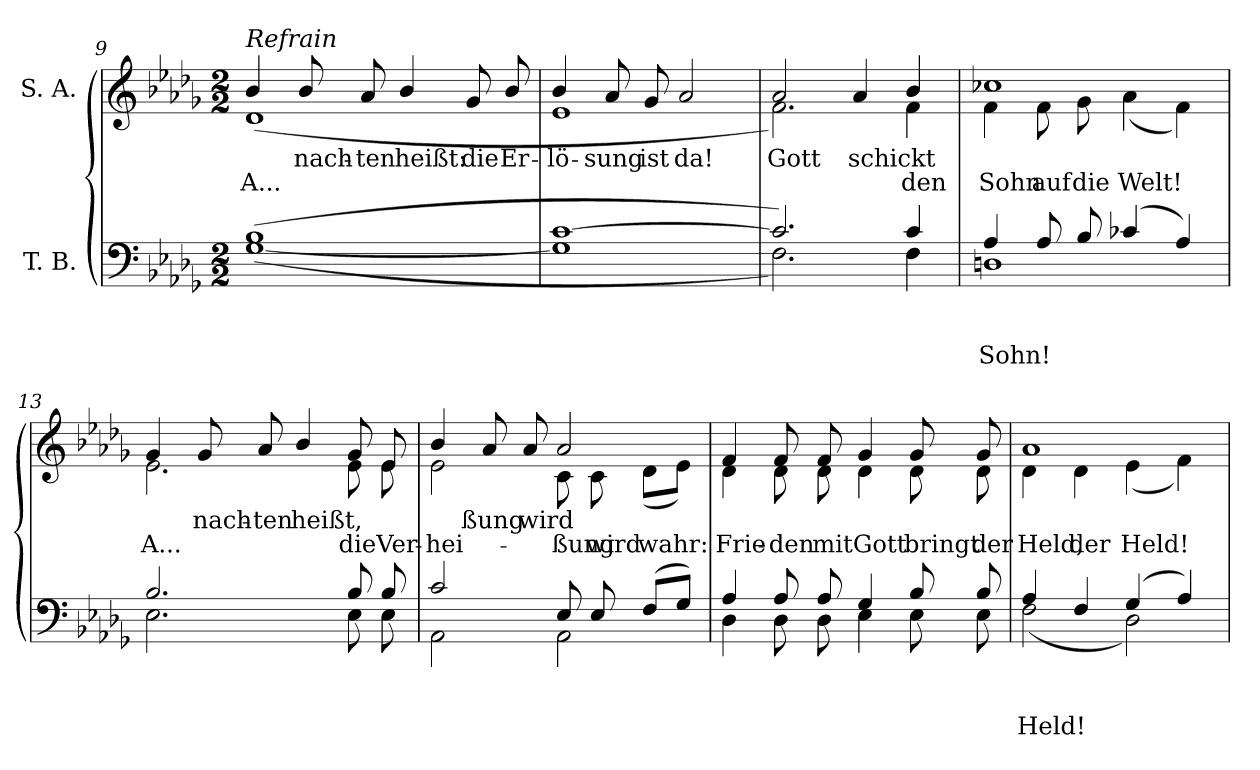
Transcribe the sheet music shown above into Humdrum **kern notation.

**kern	**text	**text	**text	**kern	**text	**text
*part2	*part2	*part2	*part2	*part1	*part1	*part1
*staff2	*staff2	*staff2	*staff2	*staff1	*staff1	*staff1
*I"T. B.	*	*	*	*I"S. A.	*	*
!!LO:LB:g=z
*clefF4	*	*	*	*clefG2	*	*
*k[b-e-a-d-g-]	*	*	*	*k[b-e-a-d-g-]	*	*
*D-:	*	*	*	*D-:	*	*
*M2/2	*	*	*	*M2/2	*	*
=9	=9	=9	=9	=9	=9	=9
*^	*	*	*	*	*	*
!	!	!	!	!	!	!LO:LY:a	!
*	*	*	*	*	*^	*	*
!	!	!	!	!	!LO:TX:a:i:t=Refrain	!	!	!
!	!	!	!	!	!	!	!	!LO:LY:b
(>1B-	(<[<1G-	.	.	.	4b-/	(<1d-	.	A...
!	!	!	!	!	!	!	!LO:LY:a	!
.	.	.	.	.	8b-/	.	-nach-	.
!	!	!	!	!	!	!	!LO:LY:a	!
.	.	.	.	.	8a-/	.	-ten	.
!	!	!	!	!	!	!	!LO:LY:a	!
.	.	.	.	.	4b-/	.	heißt:	.
!	!	!	!	!	!	!	!LO:LY:a	!
.	.	.	.	.	8g-/	.	die	.
!	!	!	!	!	!	!	!LO:LY:a	!
.	.	.	.	.	8b-/	.	Er-	.
=10	=10	=10	=10	=10	=10	=10	=10	=10
!	!	!	!	!	!	!	!LO:LY:a	!
[>1c	1G-]	.	.	.	4b-/	1e-	-lö-	.
!	!	!	!	!	!	!	!LO:LY:a	!
.	.	.	.	.	8a-/	.	-sung	.
!	!	!	!	!	!	!	!LO:LY:a	!
.	.	.	.	.	8g-/	.	ist	.
!	!	!	!	!	!	!	!LO:LY:a	!
.	.	.	.	.	2a-/	.	da!	.
=11	=11	=11	=11	=11	=11	=11	=11	=11
!	!	!	!	!	!	!	!LO:LY:a	!
2.c/])	2.F\)	.	.	.	2a-/	2.f\)	Gott	.
!	!	!	!	!	!	!	!LO:LY:a	!
.	.	.	.	.	4a-/	.	schickt	.
!	!	!	!	!	!	!	!LO:LY:a	!
!	!	!	!	!	!	!	!	!LO:LY:b
4c/	4F\	.	.	.	4b-/	4f\	.	den
!!LO:PB:g=z	!!
=12	=12	=12	=12	=12	=12	=12	=12	=12
!	!	!	!	!LO:LY:b	!	!	!	!
!	!	!	!	!	!	!	!LO:LY:a	!
!	!	!	!	!	!	!	!	!LO:LY:b
4A-/	1Dn	.	.	Sohn!	1cc-X	4f\	.	Sohn
!	!	!	!	!	!	!	!	!LO:LY:b
8A-/	.	.	.	.	.	8f\	.	auf
!	!	!	!	!	!	!	!	!LO:LY:b
8B-/	.	.	.	.	.	8g-\	.	die
!	!	!	!	!	!	!	!	!LO:LY:b
(>4c-X/	.	.	.	.	.	(<4a-\	.	Welt!
4A-/)	.	.	.	.	.	4f\)	.	.
=13	=13	=13	=13	=13	=13	=13	=13	=13
!	!	!	!	!	!	!	!LO:LY:a	!
!	!	!	!	!	!	!	!	!LO:LY:b
2.B-/	2.E-\	.	.	.	4g-/	2.e-\	.	A...
!	!	!	!	!	!	!	!LO:LY:a	!
.	.	.	.	.	8g-/	.	-nach-	.
!	!	!	!	!	!	!	!LO:LY:a	!
.	.	.	.	.	8a-/	.	-ten	.
!	!	!	!	!	!	!	!LO:LY:a	!
.	.	.	.	.	4b-/	.	heißt,	.
!	!	!	!	!	!	!	!LO:LY:a	!
!	!	!	!	!	!	!	!	!LO:LY:b
8B-/	8E-\	.	.	.	8g-/	8e-\	.	die
!	!	!	!	!	!	!	!LO:LY:a	!
!	!	!	!	!	!	!	!	!LO:LY:b
8B-/	8E-\	.	.	.	8e-/	8e-\	.	Ver-
=14	=14	=14	=14	=14	=14	=14	=14	=14
!	!	!	!	!	!	!	!LO:LY:a	!
!	!	!	!	!	!	!	!	!LO:LY:b
2c/	2AA-\	.	.	.	4b-/	2e-\	.	-hei-
!	!	!	!	!	!	!	!LO:LY:a	!
.	.	.	.	.	8a-/	.	-ßung	.
!	!	!	!	!	!	!	!LO:LY:a	!
.	.	.	.	.	8a-/	.	wird	.
!	!	!	!	!	!	!	!LO:LY:a	!
!	!	!	!	!	!	!	!	!LO:LY:b
8E-/	2AA-\	.	.	.	2a-/	8c\	.	-ßung
!	!	!	!	!	!	!	!	!LO:LY:b
8E-/	.	.	.	.	.	8c\	.	wird
!	!	!	!	!	!	!	!	!LO:LY:b
(>8F/L	.	.	.	.	.	(<8d-\L	.	wahr:
8G-/J)	.	.	.	.	.	8e-\J)	.	.
!!LO:LB:g=z	!!
=15	=15	=15	=15	=15	=15	=15	=15	=15
!	!	!	!	!	!	!	!	!LO:LY:b
4A-/	4D-\	.	.	.	4f/	4d-\	.	Frie-
!	!	!	!	!	!	!	!	!LO:LY:b
8A-/	8D-\	.	.	.	8f/	8d-\	.	-den
!	!	!	!	!	!	!	!	!LO:LY:b
8A-/	8D-\	.	.	.	8f/	8d-\	.	mit
!	!	!	!	!	!	!	!	!LO:LY:b
4G-/	4E-\	.	.	.	4g-/	4d-\	.	Gott
!	!	!	!	!	!	!	!	!LO:LY:b
8B-/	8E-\	.	.	.	8g-/	8d-\	.	bringt
!	!	!	!	!	!	!	!	!LO:LY:b
8B-/	8E-\	.	.	.	8g-/	8d-\	.	der
=16	=16	=16	=16	=16	=16	=16	=16	=16
!	!	!	!	!LO:LY:b	!	!	!	!
!	!	!	!	!	!	!	!LO:LY:a	!
!	!	!	!	!	!	!	!	!LO:LY:b
4A-/	(<2F\	.	.	Held!	1a-	4d-\	.	Held,
!	!	!	!	!	!	!	!	!LO:LY:b
4F/	.	.	.	.	.	4d-\	.	der
!	!	!	!	!	!	!	!	!LO:LY:b
(>4G-/	2D-\)	.	.	.	.	(<4e-\	.	Held!
4A-/)	.	.	.	.	.	4f\)	.	.
*v	*v	*	*	*	*	*	*	*
*	*	*	*	*v	*v	*	*
=	=	=	=	=	=	=
*-	*-	*-	*-	*-	*-	*-
